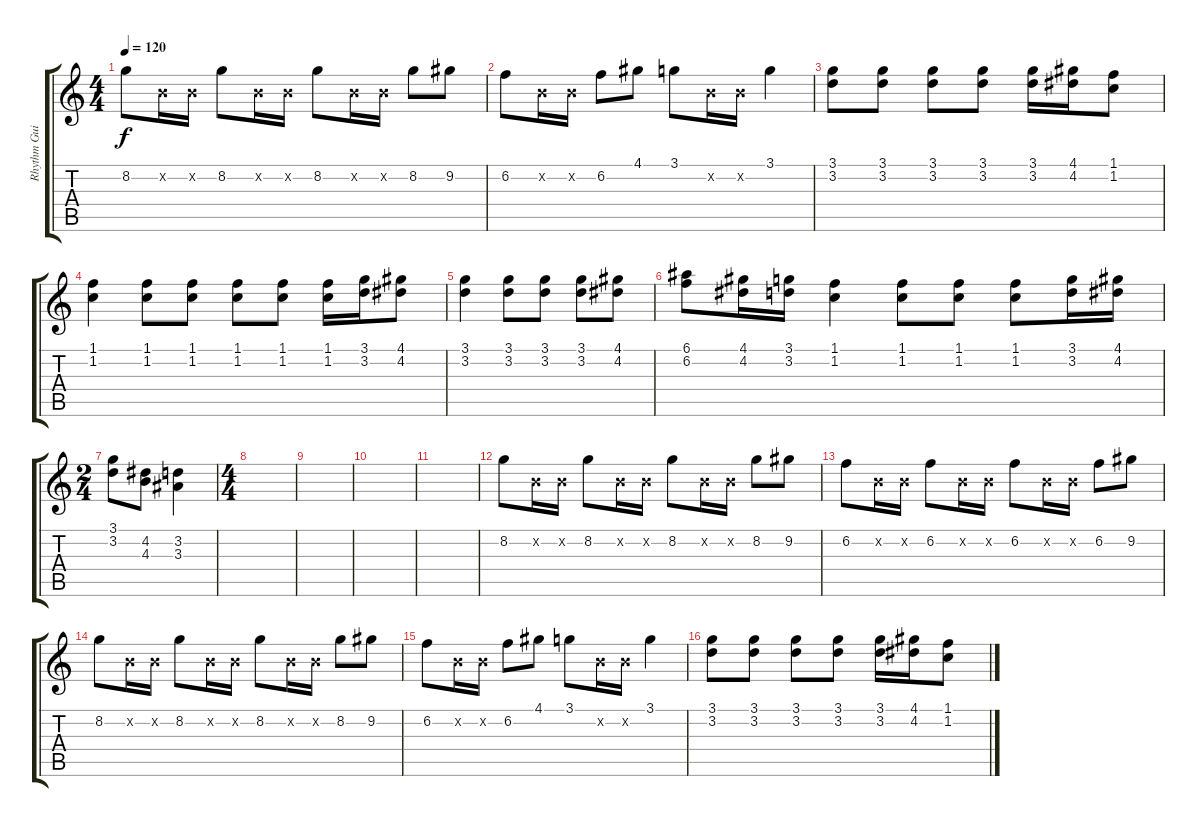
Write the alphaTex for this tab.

\track ("Rhythm Guitar" "Rhythm Gui") {instrument overdrivenguitar}
\staff {score tabs}
\tuning (E4 B3 G3 D3 A2 D2) {hide}
\ts (4 4)
\tempo 120
\clef g2
\ks c
8.2.8{dy f} 0.2{x}.16 0.2{x}.16 8.2.8 0.2{x}.16 0.2{x}.16 8.2.8 0.2{x}.16 0.2{x}.16 8.2.8 9.2.8 |
6.2.8 0.2{x}.16 0.2{x}.16 6.2.8 4.1.8 3.1.8 0.2{x}.16 0.2{x}.16 3.1.4 |
(3.1 3.2).8 (3.1 3.2).8 (3.1 3.2).8 (3.1 3.2).8 (3.1 3.2).16 (4.1 4.2).16 (1.1 1.2).8 |
(1.1 1.2).4 (1.1 1.2).8 (1.1 1.2).8 (1.1 1.2).8 (1.1 1.2).8 (1.1 1.2).16 (3.1 3.2).16 (4.1 4.2).8 |
(3.1 3.2).4 (3.1 3.2).8 (3.1 3.2).8 (3.1 3.2).8 (4.1 4.2).8 |
(6.1 6.2).8 (4.1 4.2).16 (3.1 3.2).16 (1.1 1.2).4 (1.1 1.2).8 (1.1 1.2).8 (1.1 1.2).8 (3.1 3.2).16 (4.1 4.2).16 |
\ts (2 4)
(3.1 3.2).8 (4.2 4.3).8 (3.2 3.3).4 |
\ts (4 4)
|
|
|
|
8.2.8 0.2{x}.16 0.2{x}.16 8.2.8 0.2{x}.16 0.2{x}.16 8.2.8 0.2{x}.16 0.2{x}.16 8.2.8 9.2.8 |
6.2.8 0.2{x}.16 0.2{x}.16 6.2.8 0.2{x}.16 0.2{x}.16 6.2.8 0.2{x}.16 0.2{x}.16 6.2.8 9.2.8 |
8.2.8 0.2{x}.16 0.2{x}.16 8.2.8 0.2{x}.16 0.2{x}.16 8.2.8 0.2{x}.16 0.2{x}.16 8.2.8 9.2.8 |
6.2.8 0.2{x}.16 0.2{x}.16 6.2.8 4.1.8 3.1.8 0.2{x}.16 0.2{x}.16 3.1.4 |
(3.1 3.2).8 (3.1 3.2).8 (3.1 3.2).8 (3.1 3.2).8 (3.1 3.2).16 (4.1 4.2).16 (1.1 1.2).8
